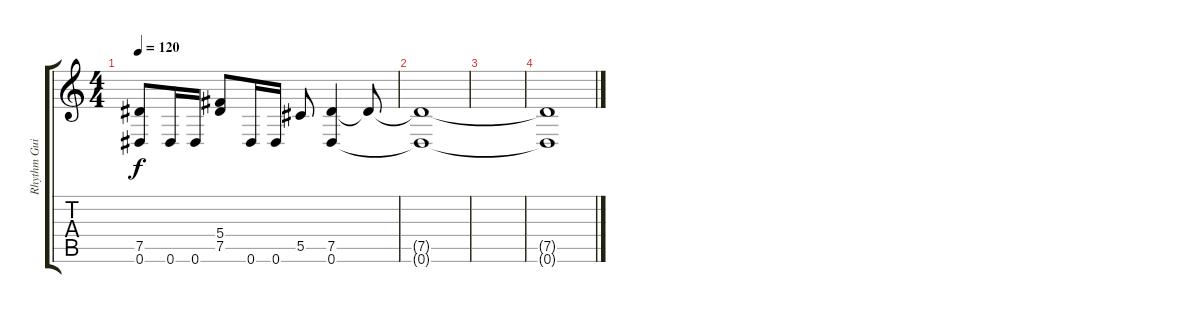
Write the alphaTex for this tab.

\track ("Rhythm Guitar" "Rhythm Gui") {instrument acousticguitarsteel}
\staff {score tabs}
\tuning (Eb4 Bb3 Gb3 Db3 Ab2 Eb2) {hide}
\ts (4 4)
\tempo 120
\clef g2
\ks c
(7.5 0.6).8{dy f instrument distortionguitar} 0.6.16 0.6.16 (5.4 7.5).8 0.6.16 0.6.16 5.5.8 (7.5 0.6).4{instrument acousticguitarsteel} 7.5{t}.8 |
(7.5{t} 0.6{t}).1 |
|
(7.5{t} 0.6{t}).1
